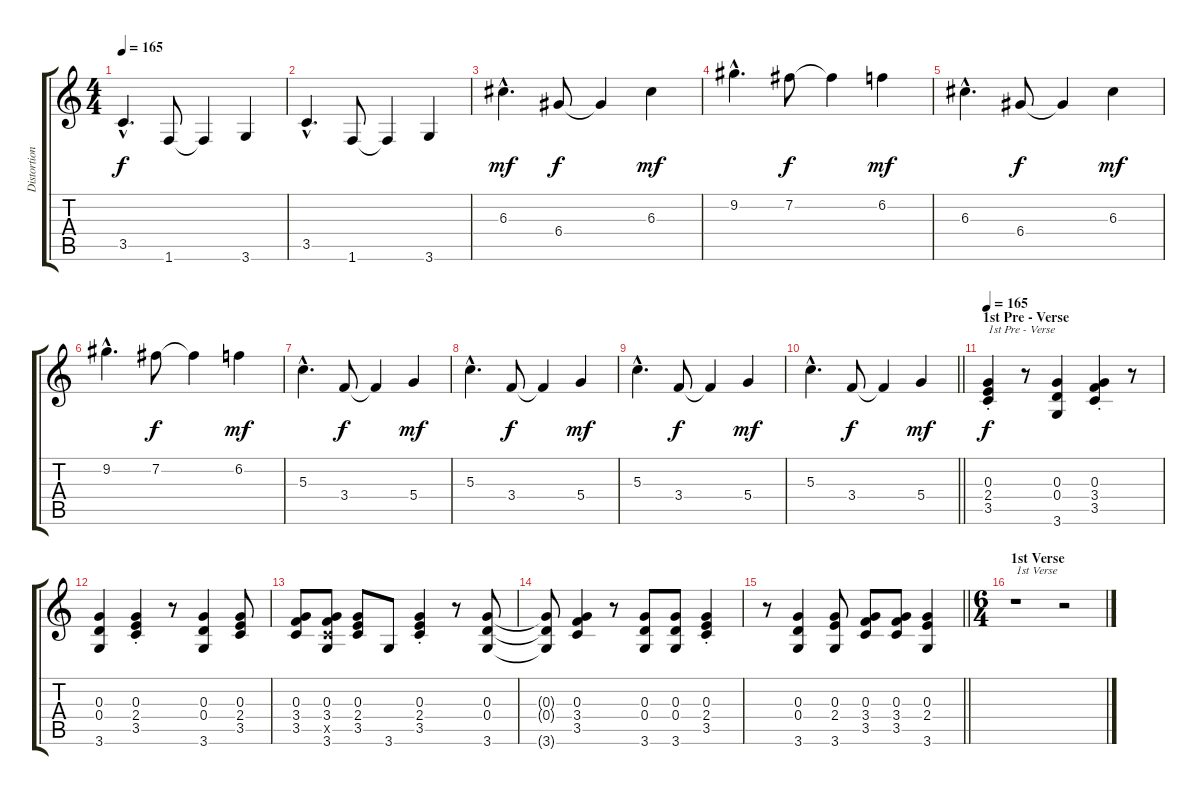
\track ("Distortion Gtr." "Distortion") {instrument distortionguitar}
\staff {score tabs}
\tuning (E4 B3 G3 D3 A2 E2) {hide}
\ts (4 4)
\tempo 165
\clef g2
\ks c
3.5{hac}.4{d dy f} 1.6.8 1.6{t}.4 3.6.4 |
3.5{hac}.4{d} 1.6.8 1.6{t}.4 3.6.4 |
6.3{hac}.4{d dy mf} 6.4.8{dy f} 6.4{t}.4 6.3.4{dy mf} |
9.2{hac}.4{d} 7.2.8{dy f} 7.2{t}.4 6.2.4{dy mf} |
6.3{hac}.4{d} 6.4.8{dy f} 6.4{t}.4 6.3.4{dy mf} |
9.2{hac}.4{d} 7.2.8{dy f} 7.2{t}.4 6.2.4{dy mf} |
5.3{hac}.4{d} 3.4.8{dy f} 3.4{t}.4 5.4.4{dy mf} |
5.3{hac}.4{d} 3.4.8{dy f} 3.4{t}.4 5.4.4{dy mf} |
5.3{hac}.4{d} 3.4.8{dy f} 3.4{t}.4 5.4.4{dy mf} |
\barLineRight lightlight
5.3{hac}.4{d} 3.4.8{dy f} 3.4{t}.4 5.4.4{dy mf} |
\section ("" "1st Pre - Verse")
\tempo 165
(0.3{st} 2.4 3.5).4{txt "1st Pre - Verse " dy f} r.8 (0.3 0.4 3.6).4 (0.3{st} 3.4 3.5).4 r.8 |
(0.3 0.4 3.6).4 (0.3{st} 2.4 3.5).4 r.8 (0.3 0.4 3.6).4 (0.3 2.4 3.5).8 |
(0.3 3.4 3.5).8 (0.3 3.4 3.5{x} 3.6).8 (0.3 2.4 3.5).8 3.6.8 (0.3{st} 2.4 3.5).4 r.8 (0.3 0.4 3.6).8 |
(0.3{t} 0.4{t} 3.6{t}).8 (0.3 3.4 3.5).4 r.8 (0.3 0.4 3.6).8 (0.3 0.4 3.6).8 (0.3{st} 2.4 3.5).4 |
\barLineRight lightlight
r.8 (0.3 0.4 3.6).4 (0.3 2.4 3.6).8 (0.3 3.4 3.5).8 (0.3 3.4 3.5).8 (0.3 2.4 3.6).4 |
\ts (6 4)
\section ("" "1st Verse")
r.1{txt "1st Verse"} r.2
